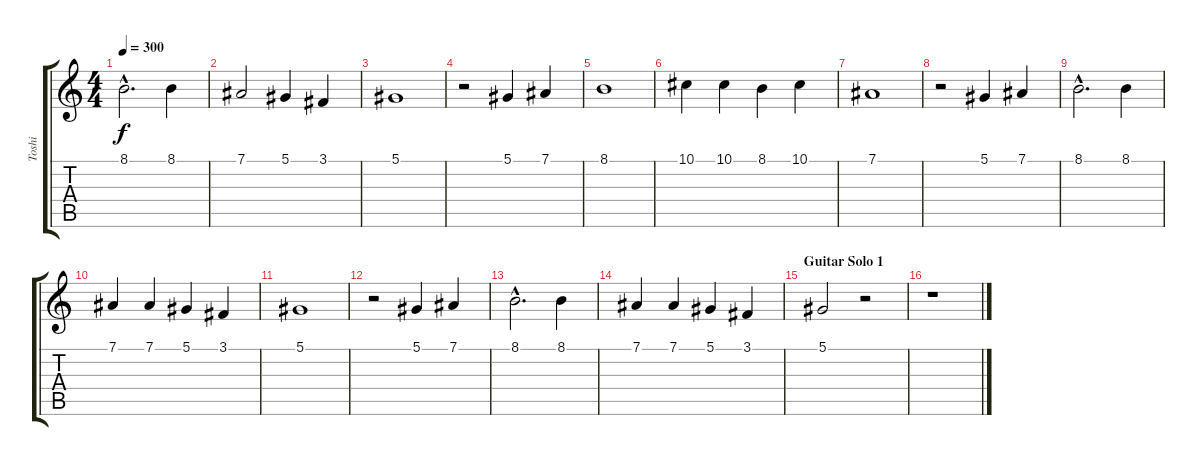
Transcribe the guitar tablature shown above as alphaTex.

\track ("Toshi" "Toshi") {instrument trumpet}
\staff {score tabs}
\tuning (Eb4 Bb3 Gb3 Db3 Ab2 Eb2) {hide}
\ts (4 4)
\tempo 300
\clef g2
\ks c
8.1{hac}.2{d dy f} 8.1.4 |
7.1.2 5.1.4 3.1.4 |
5.1.1 |
r.2 5.1.4 7.1.4 |
8.1.1 |
10.1.4 10.1.4 8.1.4 10.1.4 |
7.1.1 |
r.2 5.1.4 7.1.4 |
8.1{hac}.2{d} 8.1.4 |
7.1.4 7.1.4 5.1.4 3.1.4 |
5.1.1 |
r.2 5.1.4 7.1.4 |
8.1{hac}.2{d} 8.1.4 |
7.1.4 7.1.4 5.1.4 3.1.4 |
\section ("" "Guitar Solo 1")
5.1.2 r.2 |
r.1
